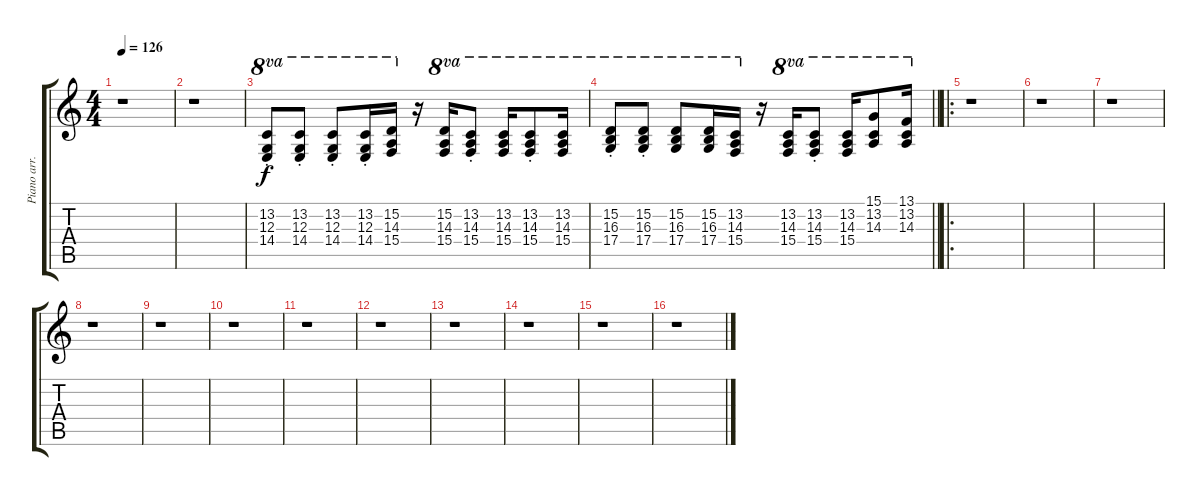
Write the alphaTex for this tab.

\track ("Piano arr. for Gtr." "Piano arr.") {instrument brightacousticpiano}
\staff {score tabs}
\tuning (E4 B3 G3 D3 A2 E2) {hide}
\ts (4 4)
\tempo 126
\clef g2
\ks c
r.1{dy f instrument brightacousticpiano} |
r.1 |
(13.2{st} 12.3{st} 14.4{st}).8{ot 8va} (13.2{st} 12.3{st} 14.4{st}).8{ot 8va} (13.2{st} 12.3{st} 14.4{st}).8{ot 8va} (13.2{st} 12.3{st} 14.4{st}).16{ot 8va} (15.2 14.3 15.4).16{ot 8va} r.16 (15.2 14.3 15.4).16{ot 8va} (13.2{st} 14.3{st} 15.4{st}).8{ot 8va} (13.2 14.3 15.4).16{ot 8va} (13.2{st} 14.3{st} 15.4{st}).8{ot 8va} (13.2 14.3 15.4).16{ot 8va} |
\barLineRight lightlight
(15.2{st} 16.3{st} 17.4{st}).8{ot 8va} (15.2{st} 16.3{st} 17.4{st}).8{ot 8va} (15.2 16.3 17.4).8{ot 8va} (15.2 16.3 17.4).16{ot 8va} (13.2 14.3 15.4).16{ot 8va} r.16 (13.2 14.3 15.4).16{ot 8va} (13.2{st} 14.3{st} 15.4{st}).8{ot 8va} (13.2 14.3 15.4).16{ot 8va} (15.1 13.2 14.3).8{ot 8va} (13.1 13.2 14.3).16{ot 8va} |
\ro
r.1 |
r.1 |
r.1 |
r.1 |
r.1 |
r.1 |
r.1 |
r.1 |
r.1 |
r.1 |
r.1 |
r.1
